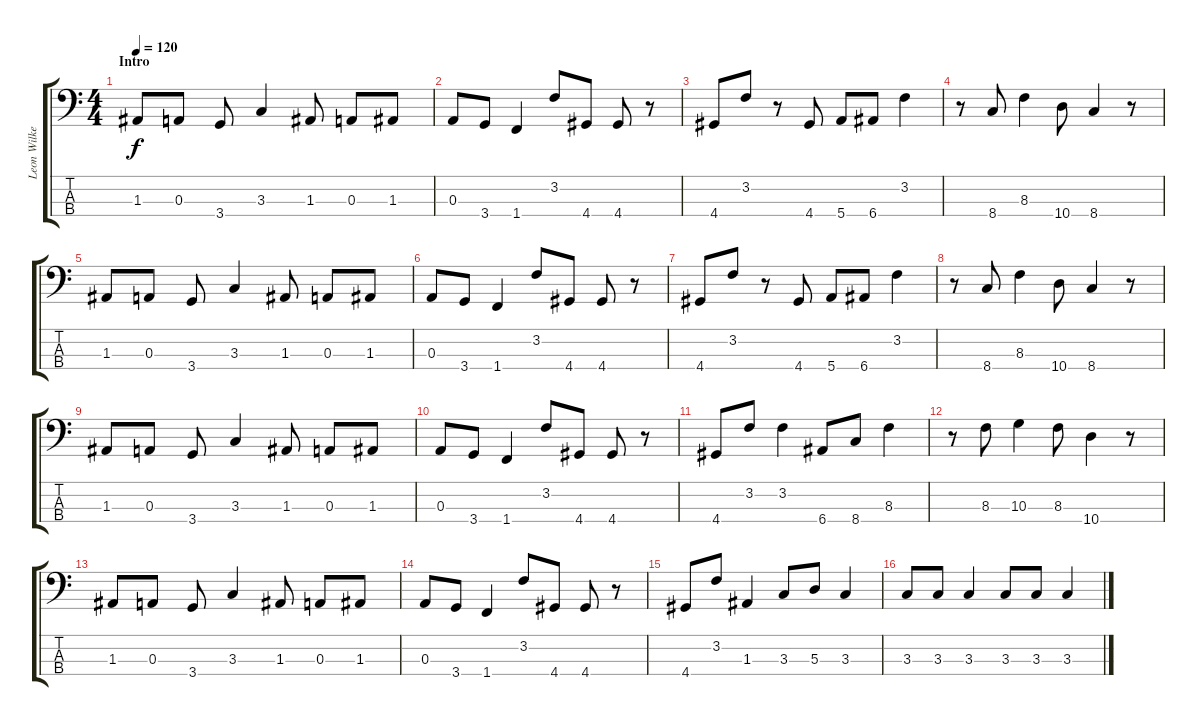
\track ("Leon Wilkeson" "Leon Wilke") {instrument acousticguitarsteel}
\staff {score tabs}
\tuning (G2 D2 A1 E1) {hide}
\ts (4 4)
\section ("" "Intro")
\tempo 120
\clef f4
\ks c
1.3.8{dy f instrument acousticguitarsteel} 0.3.8 3.4.8 3.3.4 1.3.8 0.3.8 1.3.8 |
0.3.8 3.4.8 1.4.4 3.2.8 4.4.8 4.4.8 r.8 |
4.4.8 3.2.8 r.8 4.4.8 5.4.8 6.4.8 3.2.4 |
r.8 8.4.8 8.3.4 10.4.8 8.4.4 r.8 |
1.3.8 0.3.8 3.4.8 3.3.4 1.3.8 0.3.8 1.3.8 |
0.3.8 3.4.8 1.4.4 3.2.8 4.4.8 4.4.8 r.8 |
4.4.8 3.2.8 r.8 4.4.8 5.4.8 6.4.8 3.2.4 |
r.8 8.4.8 8.3.4 10.4.8 8.4.4 r.8 |
1.3.8 0.3.8 3.4.8 3.3.4 1.3.8 0.3.8 1.3.8 |
0.3.8 3.4.8 1.4.4 3.2.8 4.4.8 4.4.8 r.8 |
4.4.8 3.2.8 3.2.4 6.4.8 8.4.8 8.3.4 |
r.8 8.3.8 10.3.4 8.3.8 10.4.4 r.8 |
1.3.8 0.3.8 3.4.8 3.3.4 1.3.8 0.3.8 1.3.8 |
0.3.8 3.4.8 1.4.4 3.2.8 4.4.8 4.4.8 r.8 |
4.4.8 3.2.8 1.3.4 3.3.8 5.3.8 3.3.4 |
3.3.8 3.3.8 3.3.4 3.3.8 3.3.8 3.3.4
